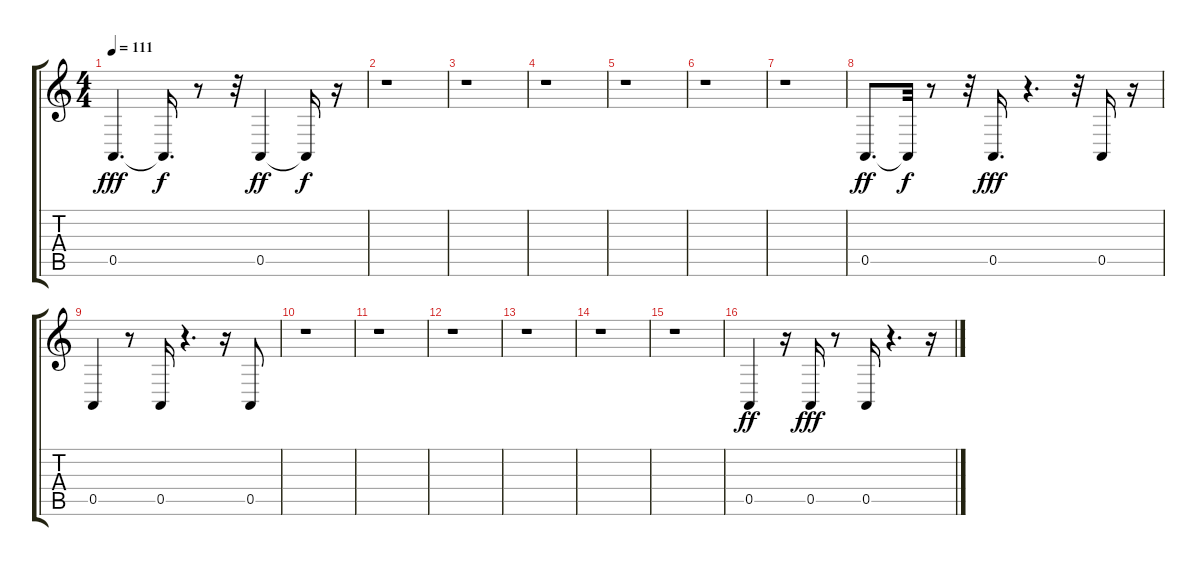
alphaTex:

\track "" {instrument synthstrings1}
\staff {score tabs}
\tuning (E4 B3 G3 D3 A2 E2) {hide}
\ts (4 4)
\tempo 111
\clef g2
\ks c
0.5.4{d dy fff} 0.5{t}.16{d dy f} r.8 r.32 0.5.4{dy ff} 0.5{t}.16{dy f} r.16 |
r.1 |
r.1 |
r.1 |
r.1 |
r.1 |
r.1 |
0.5.8{d dy ff} 0.5{t}.32{dy f} r.8 r.32 0.5.16{d dy fff} r.4{d} r.32 0.5.16 r.16 |
0.5.4 r.8 0.5.16 r.4{d} r.16 0.5.8 |
r.1 |
r.1 |
r.1 |
r.1 |
r.1 |
r.1 |
0.5.4{dy ff} r.16 0.5.16{dy fff} r.8 0.5.16 r.4{d} r.16
